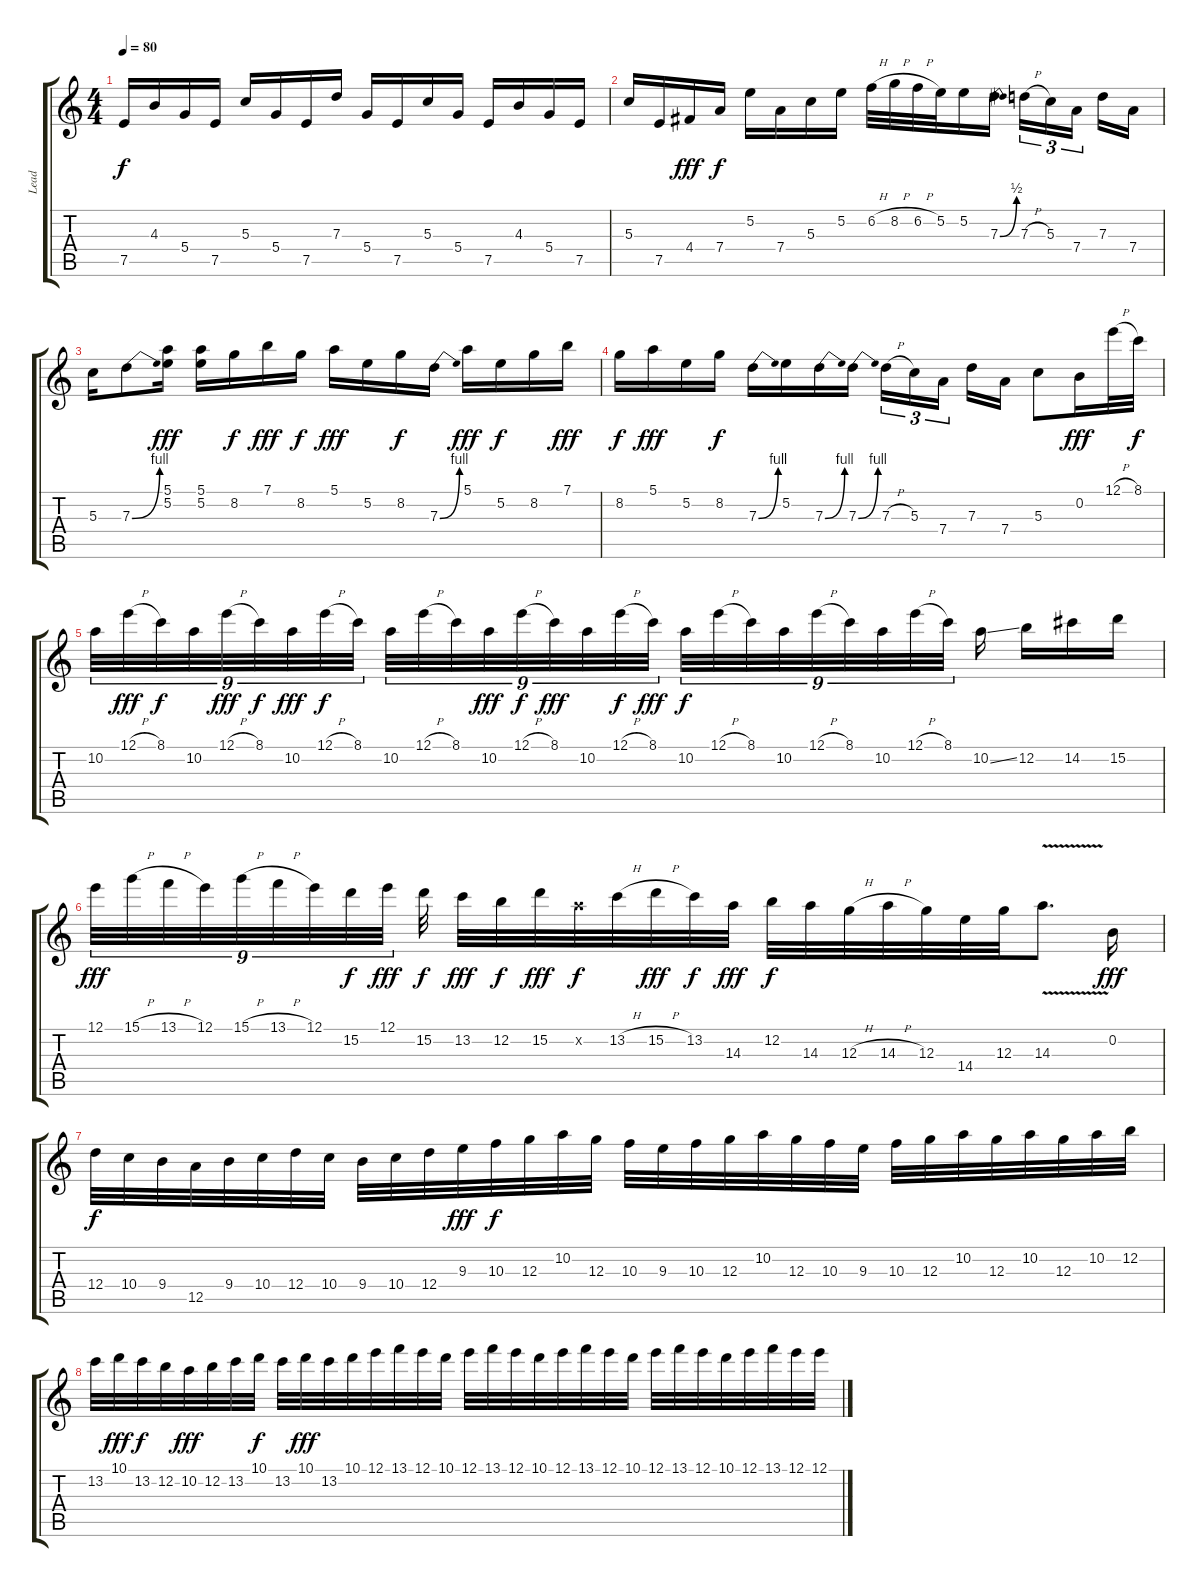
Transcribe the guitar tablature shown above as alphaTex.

\track ("Lead" "Lead") {instrument distortionguitar}
\staff {score tabs}
\tuning (E4 B3 G3 D3 A2 E2) {hide}
\ts (4 4)
\tempo 80
\clef g2
\ks c
7.5.16{dy f} 4.3.16 5.4.16 7.5.16 5.3.16 5.4.16 7.5.16 7.3.16 5.4.16 7.5.16 5.3.16 5.4.16 7.5.16 4.3.16 5.4.16 7.5.16 |
5.3.16 7.5.16 4.4.16{dy fff} 7.4.16{dy f} 5.2.16 7.4.16 5.3.16 5.2.16 6.2{h}.32 8.2{h}.32 6.2{h}.32 5.2.32 5.2.16 7.3{be (bend 0 0 60 2)}.16 7.3{h}.16{tu (3 2)} 5.3.16{tu (3 2)} 7.4.16{tu (3 2) beam splitsecondary} 7.3.16 7.4.16 |
5.3.16 7.3{be (bend 0 0 60 4)}.8 (5.1 5.2).16{dy fff} (5.1 5.2).16 8.2.16{dy f} 7.1.16{dy fff} 8.2.16{dy f} 5.1.16{dy fff} 5.2.16 8.2.16{dy f} 7.3{be (bend 0 0 60 4)}.16 5.1.16{dy fff} 5.2.16{dy f} 8.2.16 7.1.16{dy fff} |
8.2.16{dy f} 5.1.16{dy fff} 5.2.16 8.2.16{dy f} 7.3{be (bend 0 0 60 4)}.16 5.2.16 7.3{be (bend 0 0 60 4)}.16 7.3{be (bend 0 0 60 4)}.16 7.3{h}.16{tu (3 2)} 5.3.16{tu (3 2)} 7.4.16{tu (3 2) beam splitsecondary} 7.3.16 7.4.16 5.3.8 0.2.16{dy fff} 12.1{h}.32 8.1.32{dy f} |
10.2.32{tu (9 8)} 12.1{h}.32{tu (9 8) dy fff} 8.1.32{tu (9 8) dy f} 10.2.32{tu (9 8)} 12.1{h}.32{tu (9 8) dy fff} 8.1.32{tu (9 8) dy f} 10.2.32{tu (9 8) dy fff} 12.1{h}.32{tu (9 8) dy f} 8.1.32{tu (9 8)} 10.2.32{tu (9 8)} 12.1{h}.32{tu (9 8)} 8.1.32{tu (9 8)} 10.2.32{tu (9 8) dy fff} 12.1{h}.32{tu (9 8) dy f} 8.1.32{tu (9 8) dy fff} 10.2.32{tu (9 8)} 12.1{h}.32{tu (9 8) dy f} 8.1.32{tu (9 8) dy fff} 10.2.32{tu (9 8) dy f} 12.1{h}.32{tu (9 8)} 8.1.32{tu (9 8)} 10.2.32{tu (9 8)} 12.1{h}.32{tu (9 8)} 8.1.32{tu (9 8)} 10.2.32{tu (9 8)} 12.1{h}.32{tu (9 8)} 8.1.32{tu (9 8)} 10.2{ss}.16 12.2.16 14.2.16 15.2.16 |
12.1.32{tu (9 8) dy fff} 15.1{h}.32{tu (9 8)} 13.1{h}.32{tu (9 8)} 12.1.32{tu (9 8)} 15.1{h}.32{tu (9 8)} 13.1{h}.32{tu (9 8)} 12.1.32{tu (9 8)} 15.2.32{tu (9 8) dy f} 12.1.32{tu (9 8) dy fff} 15.2.32{dy f} 13.2.32{dy fff} 12.2.32{dy f} 15.2.32{dy fff} 10.2{x}.32{dy f} 13.2{h}.32 15.2{h}.32{dy fff} 13.2.32{dy f} 14.3.32{dy fff} 12.2.32{dy f} 14.3.32 12.3{h}.32 14.3{h}.32 12.3.32 14.4.32 12.3.32 14.3{v}.8{d} 0.2.16{dy fff} |
12.4.32{dy f} 10.4.32 9.4.32 12.5.32 9.4.32 10.4.32 12.4.32 10.4.32 9.4.32 10.4.32 12.4.32 9.3.32{dy fff} 10.3.32{dy f} 12.3.32 10.2.32 12.3.32 10.3.32 9.3.32 10.3.32 12.3.32 10.2.32 12.3.32 10.3.32 9.3.32 10.3.32 12.3.32 10.2.32 12.3.32 10.2.32 12.3.32 10.2.32 12.2.32 |
13.2.32 10.1.32{dy fff} 13.2.32{dy f} 12.2.32 10.2.32{dy fff} 12.2.32 13.2.32 10.1.32{dy f} 13.2.32 10.1.32{dy fff} 13.2.32 10.1.32 12.1.32 13.1.32 12.1.32 10.1.32 12.1.32 13.1.32 12.1.32 10.1.32 12.1.32 13.1.32 12.1.32 10.1.32 12.1.32 13.1.32 12.1.32 10.1.32 12.1.32 13.1.32 12.1.32 12.1.32
